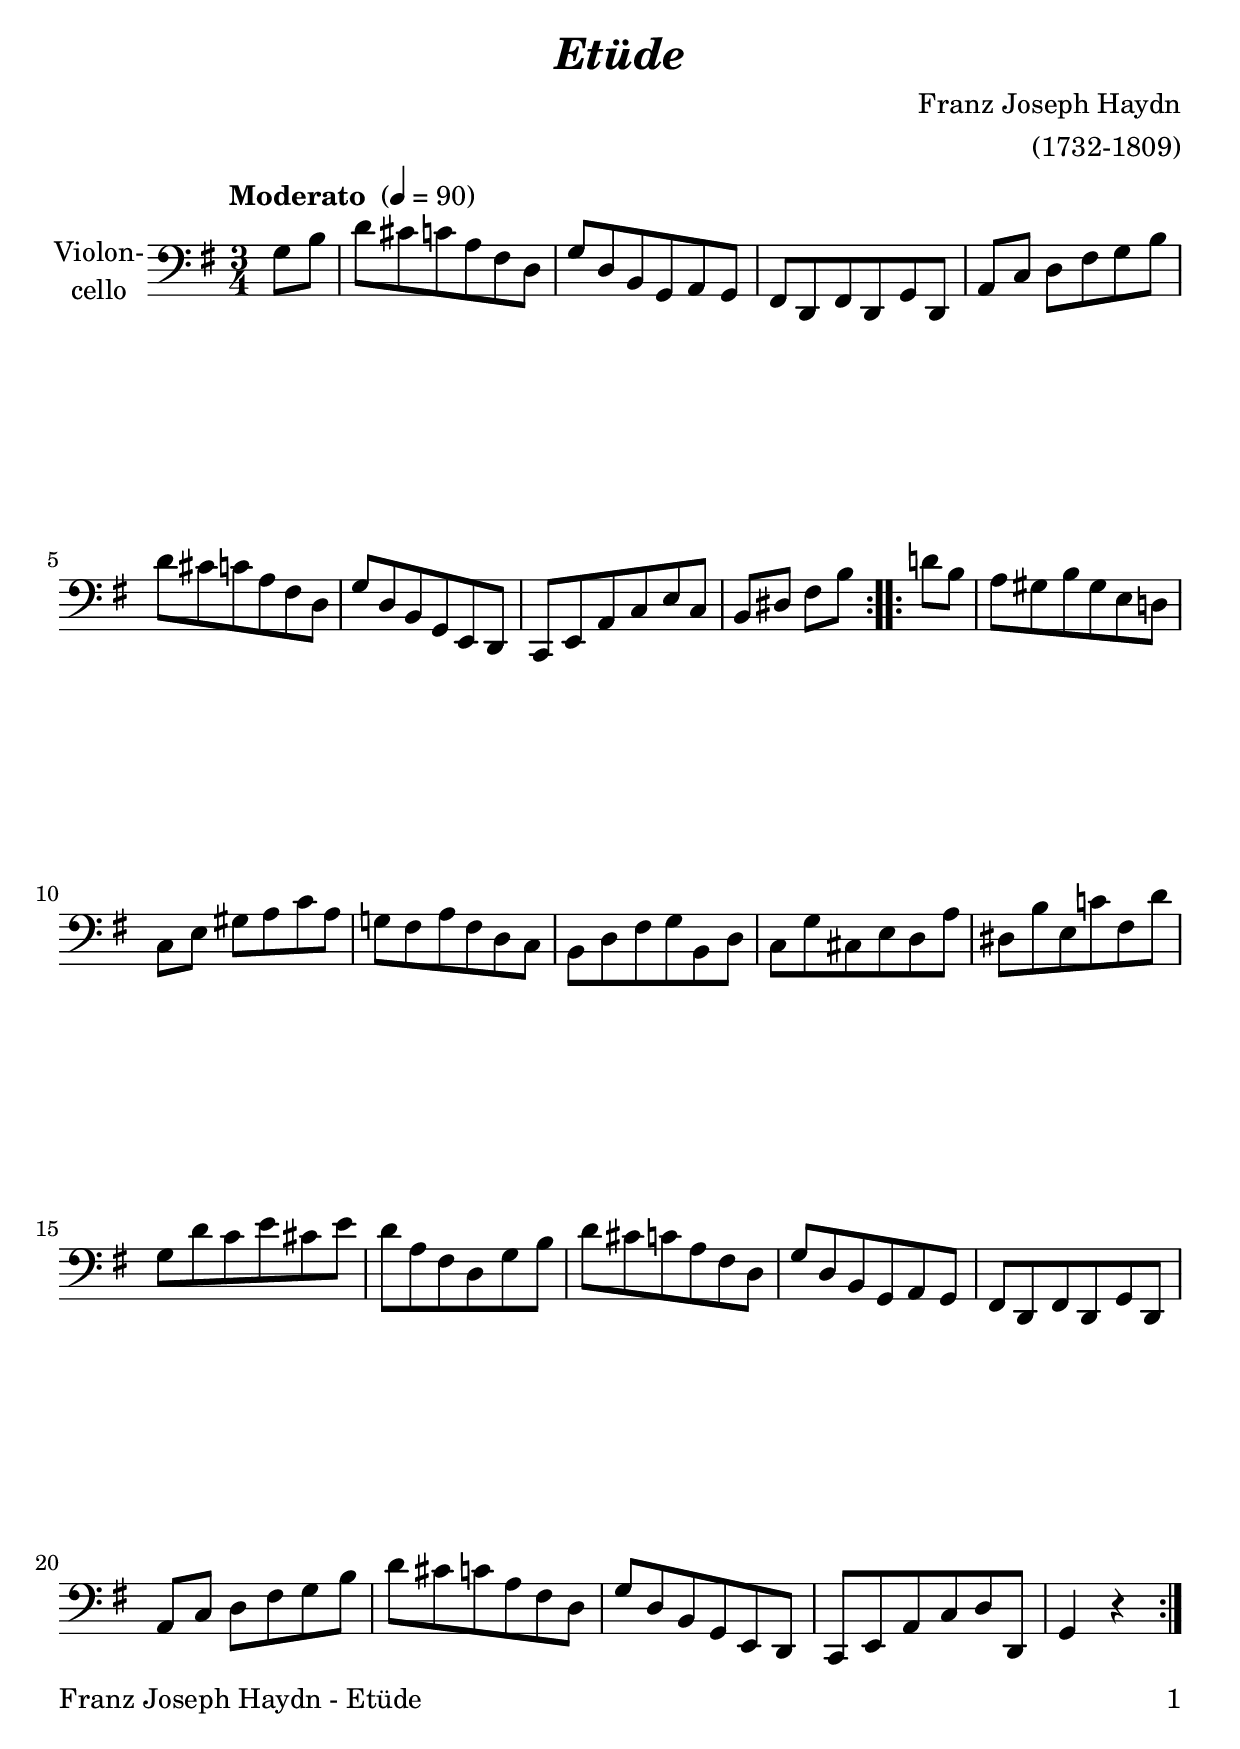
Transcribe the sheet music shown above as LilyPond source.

\version "2.18.2"
\include "deutsch.ly"

#(set-global-staff-size 24)

\header {
  title     = \markup \bold \italic "Etüde"
  composer  = "Franz Joseph Haydn"
  arranger  = "(1732-1809)"
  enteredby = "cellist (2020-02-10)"
%  piece     = ""
}

voiceconsts = {
  \key g \major
  \clef "bass"
  \time 3/4
  %\numericTimeSignature
  \compressFullBarRests
  % Set default beaming for all staves
%  \set Timing.beamExceptions = #'()
%  \set Timing.baseMoment     = #(ly:make-moment 1 4)
%  \set Timing.beatStructure  = #'(1 1 1)
  \tempo "Moderato " 4=90
}

mihi = "clarinet"
mist = "string ensemble 1"
%miba = "drawbar organ"
miba = "cello"

va = \relative c' {
  \voiceconsts

  \repeat volta 2 {
    \partial 4 g8 h
    d cis c a fis d
    g d h g a g
    fis d fis d g d
    a'[ c] d fis g h
    d cis c a fis d
    g d h g e d
    c e a c e c

    h dis fis[ h]
  }

  \repeat volta 2 {
    d! h
    a gis h gis e d!
    c[ e] gis a c a
    g! fis a fis d c
    h d fis g h, d
    c g' cis, e d a'
    dis, h' e, c'! fis, d'
    g, d' c e cis e

    d a fis d g h
    d cis c a fis d
    g d h g a g
    fis d fis d g d
    a'[ c] d fis g h
    d cis c a fis d
    g d h g e d
    c e a c d d,
    g4 r
  }
}


music = \new StaffGroup <<
      \new Staff {
        \set Staff.midiInstrument = \miba
        \set Staff.instrumentName = \markup \center-column { "Violon-" "cello" }
        \transpose g g { \va }
      }
>>

\book {
   \paper {
    print-page-number = ##t
    print-first-page-number = ##t
    ragged-last-bottom = ##f
    oddHeaderMarkup = \markup \null
    evenHeaderMarkup = \markup \null
    oddFooterMarkup = \markup {
      \fill-line {
        \on-the-fly #print-page-number-check-first
        "Franz Joseph Haydn - Etüde" \fromproperty #'page:page-number-string
      }
    }
    evenFooterMarkup = \oddFooterMarkup
  } \score {
   \music
    \layout {}
  }

  \score {
    \unfoldRepeats \music

    \midi {
      \context {
        \Score
      }
    }
  }
}
